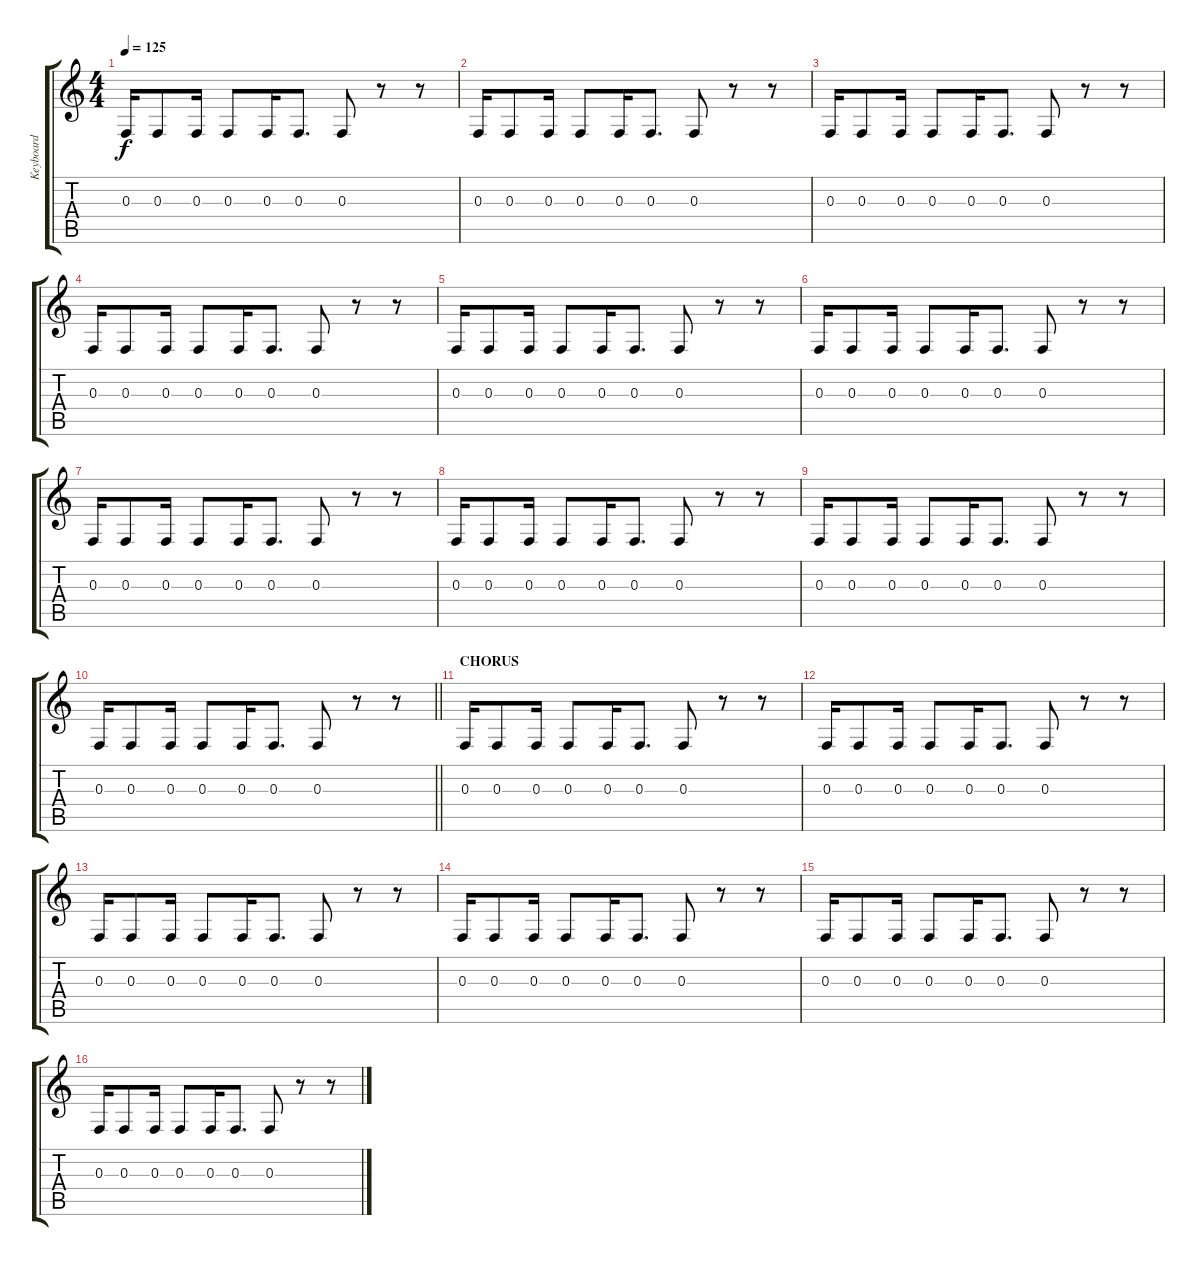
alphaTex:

\track ("Keyboard" "Keyboard") {instrument blownbottle}
\staff {score tabs}
\tuning (D4 A3 F3 C3 G2 C2) {hide}
\ts (4 4)
\tempo 125
\clef g2
\ks c
0.3.16{dy f} 0.3.8 0.3.16 0.3.8 0.3.16 0.3.8{d} 0.3.8 r.8 r.8 |
0.3.16 0.3.8 0.3.16 0.3.8 0.3.16 0.3.8{d} 0.3.8 r.8 r.8 |
0.3.16 0.3.8 0.3.16 0.3.8 0.3.16 0.3.8{d} 0.3.8 r.8 r.8 |
0.3.16 0.3.8 0.3.16 0.3.8 0.3.16 0.3.8{d} 0.3.8 r.8 r.8 |
0.3.16 0.3.8 0.3.16 0.3.8 0.3.16 0.3.8{d} 0.3.8 r.8 r.8 |
0.3.16 0.3.8 0.3.16 0.3.8 0.3.16 0.3.8{d} 0.3.8 r.8 r.8 |
0.3.16 0.3.8 0.3.16 0.3.8 0.3.16 0.3.8{d} 0.3.8 r.8 r.8 |
0.3.16 0.3.8 0.3.16 0.3.8 0.3.16 0.3.8{d} 0.3.8 r.8 r.8 |
0.3.16 0.3.8 0.3.16 0.3.8 0.3.16 0.3.8{d} 0.3.8 r.8 r.8 |
\barLineRight lightlight
0.3.16 0.3.8 0.3.16 0.3.8 0.3.16 0.3.8{d} 0.3.8 r.8 r.8 |
\section ("" "CHORUS")
0.3.16 0.3.8 0.3.16 0.3.8 0.3.16 0.3.8{d} 0.3.8 r.8 r.8 |
0.3.16 0.3.8 0.3.16 0.3.8 0.3.16 0.3.8{d} 0.3.8 r.8 r.8 |
0.3.16 0.3.8 0.3.16 0.3.8 0.3.16 0.3.8{d} 0.3.8 r.8 r.8 |
0.3.16 0.3.8 0.3.16 0.3.8 0.3.16 0.3.8{d} 0.3.8 r.8 r.8 |
0.3.16 0.3.8 0.3.16 0.3.8 0.3.16 0.3.8{d} 0.3.8 r.8 r.8 |
0.3.16 0.3.8 0.3.16 0.3.8 0.3.16 0.3.8{d} 0.3.8 r.8 r.8
